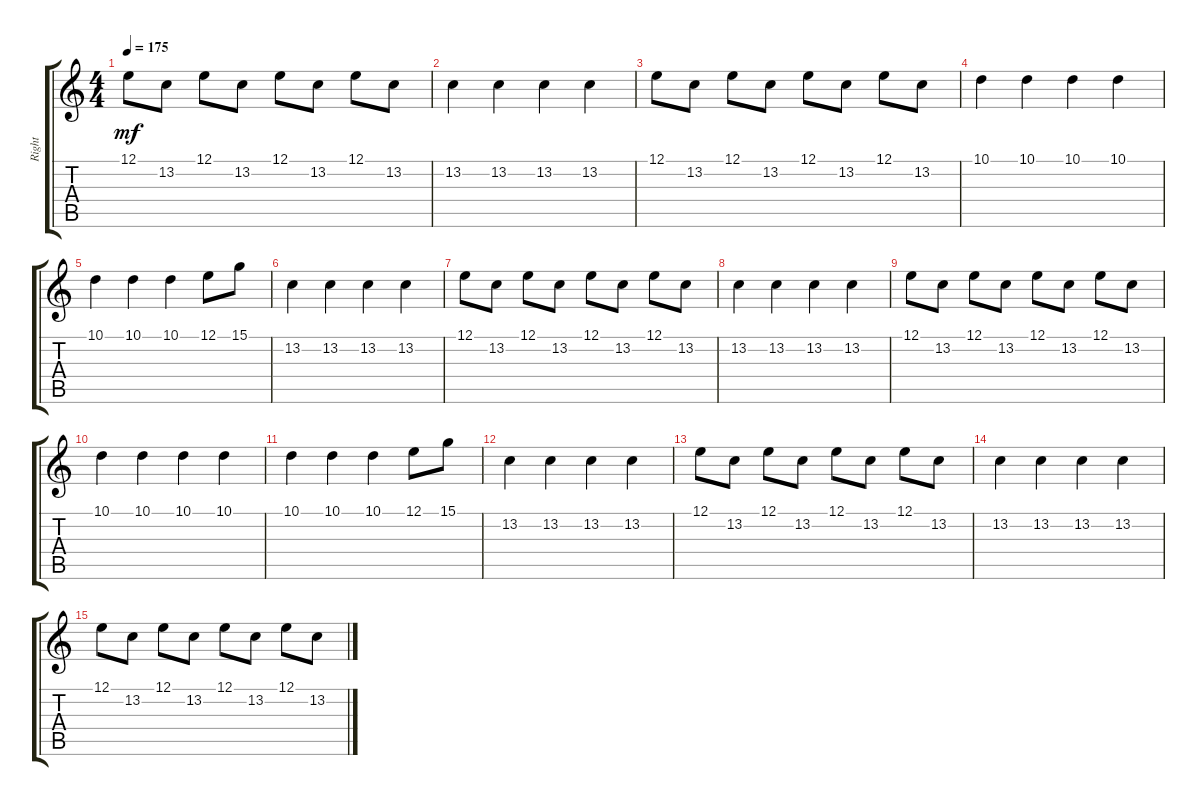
\track ("Right" "Right") {instrument lead1square}
\staff {score tabs}
\tuning (E4 B3 G3 D3 A2 E2) {hide}
\ts (4 4)
\tempo 175
\clef g2
\ks c
12.1.8{dy mf} 13.2.8 12.1.8 13.2.8 12.1.8 13.2.8 12.1.8 13.2.8 |
13.2.4 13.2.4 13.2.4 13.2.4 |
12.1.8 13.2.8 12.1.8 13.2.8 12.1.8 13.2.8 12.1.8 13.2.8 |
10.1.4 10.1.4 10.1.4 10.1.4 |
10.1.4 10.1.4 10.1.4 12.1.8 15.1.8 |
13.2.4 13.2.4 13.2.4 13.2.4 |
12.1.8 13.2.8 12.1.8 13.2.8 12.1.8 13.2.8 12.1.8 13.2.8 |
13.2.4 13.2.4 13.2.4 13.2.4 |
12.1.8 13.2.8 12.1.8 13.2.8 12.1.8 13.2.8 12.1.8 13.2.8 |
10.1.4 10.1.4 10.1.4 10.1.4 |
10.1.4 10.1.4 10.1.4 12.1.8 15.1.8 |
13.2.4 13.2.4 13.2.4 13.2.4 |
12.1.8 13.2.8 12.1.8 13.2.8 12.1.8 13.2.8 12.1.8 13.2.8 |
13.2.4 13.2.4 13.2.4 13.2.4 |
12.1.8 13.2.8 12.1.8 13.2.8 12.1.8 13.2.8 12.1.8 13.2.8
